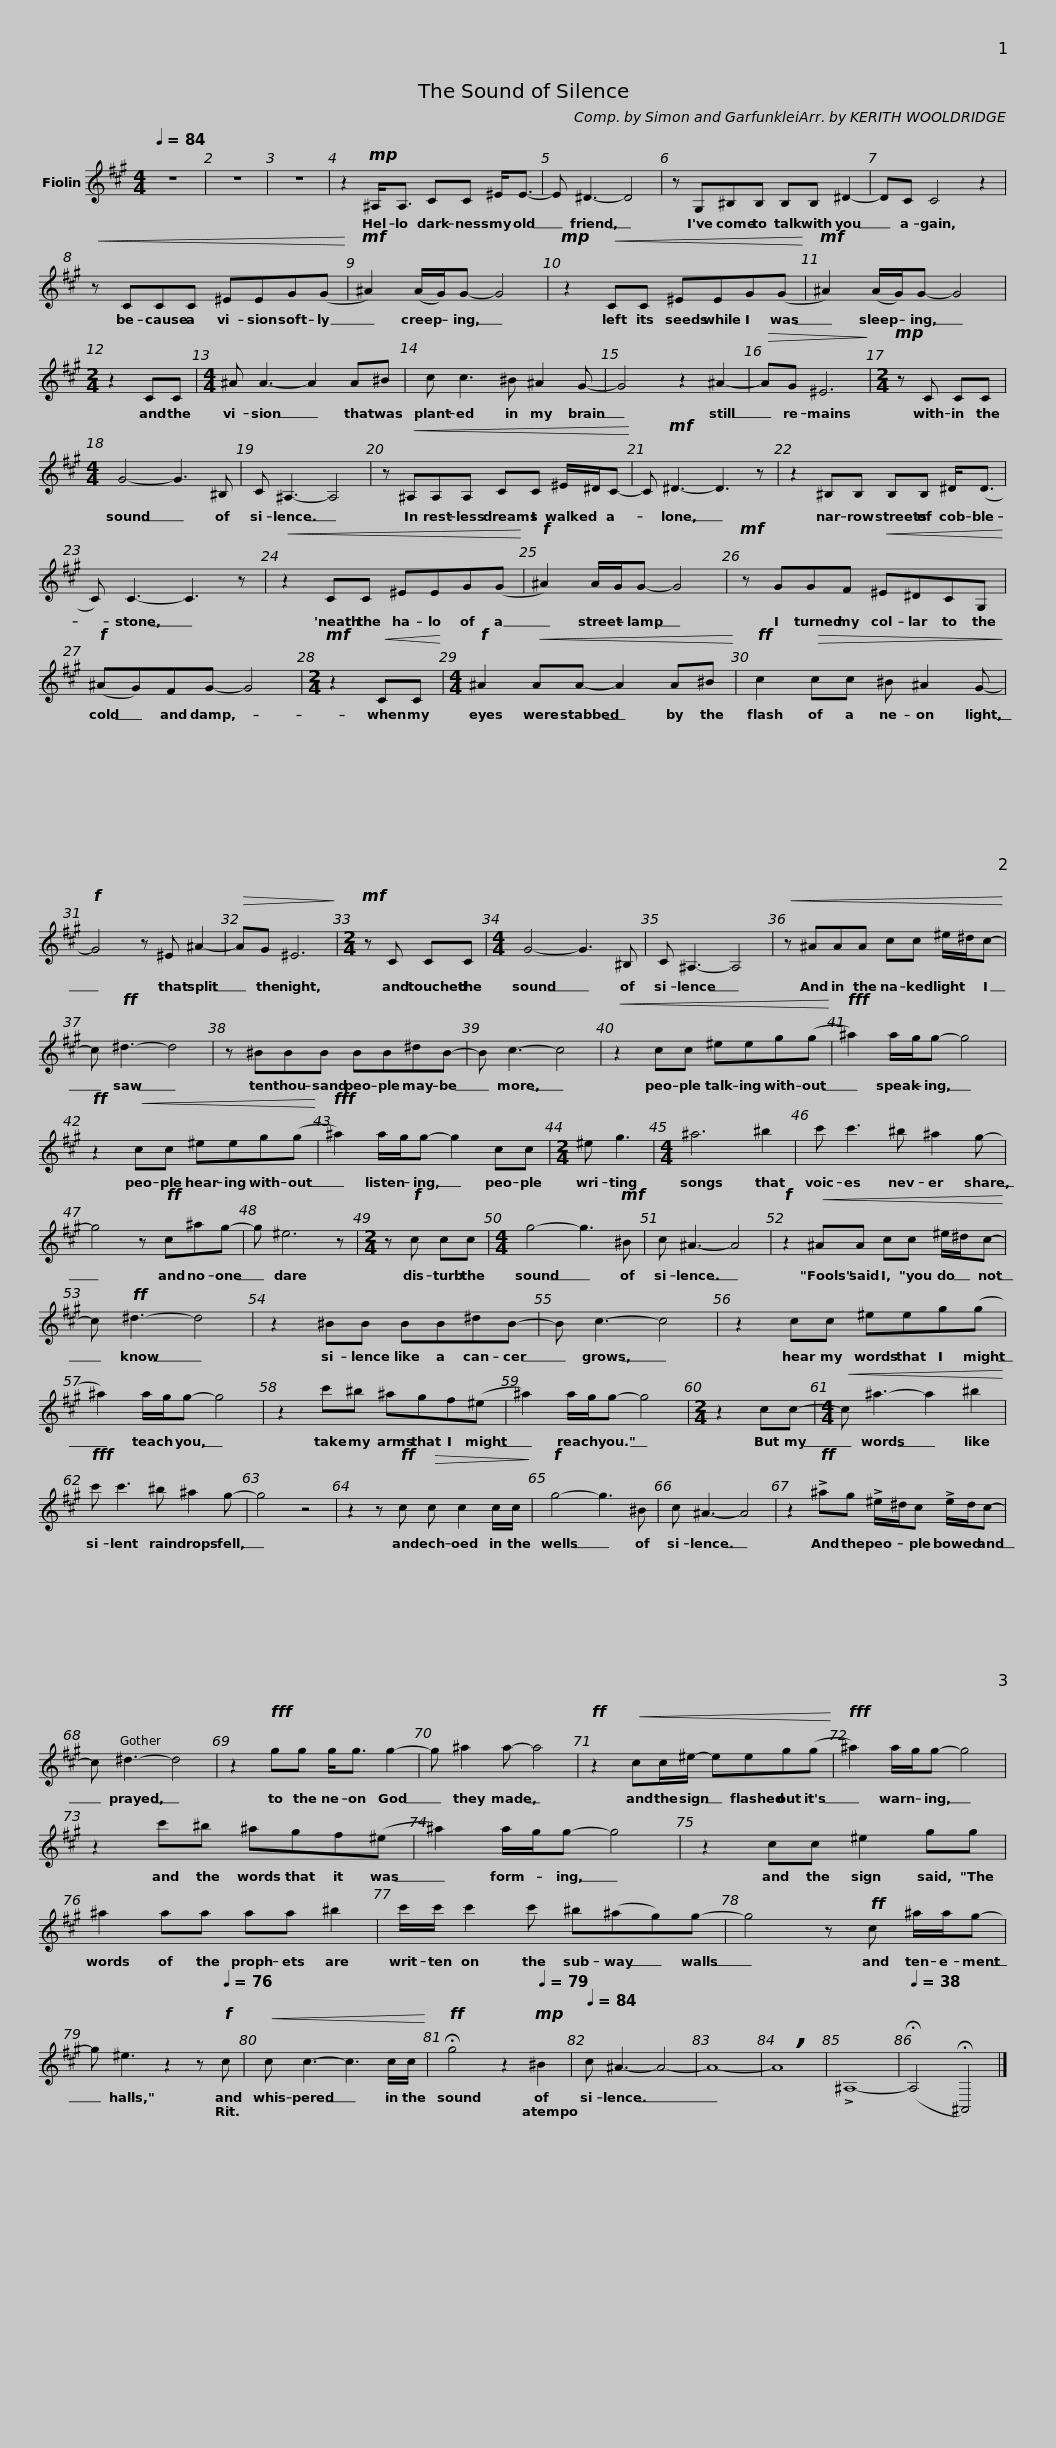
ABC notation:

X:1
L:1/8
Q:1/4=84
M:4/4
I:linebreak $
K:A
V:1 treble
V:1
 z8 | z8 | z8 | z2!mp! ^A,<A, CC ^E<E- | E ^D3- D4 | %5
 z G,^B,B, B,B, ^D2- | DC C4 z2 |$!<(! z CCC ^EEG(G!<)! |!mf! ^A2) (A/G/)G- G4 |!mp! z2!<(! CC ^EEG(G!<)! | %10
!mf! ^A2) (A/G/)G- G4 |[M:2/4] z2 CC |$[M:4/4] ^A A3- A2 A^B | c c3 ^B ^A2 G- | G4 z2 ^A2- | %15
!>(! AG ^E6!>)! |[M:2/4]!mp! z C CC |[M:4/4] G4- G3 ^B, | C ^A,3- A,4 |$ z!<(! ^A,A,A, CC ^E/^D/C-!<)! | %20
 C!mf! ^D3- D3 z | z2 ^B,B, B,B, ^D<(D | C) C3- C3 z |!<(! z2 CC ^EEG(G!<)! |$!f! ^A2) A/G/G- G4 | %25
!mf! z GGF!<(! ^E^DCG,!<)! |!f! (^AG)FG- G4 |[M:2/4]!mf! z2!<(! CC!<)! |[M:4/4]!f! ^A2!<(! AA- A2 A^B!<)! |$!ff! c2!>(! cc ^B ^A2 G-!>)! | %30
!f! G4 z ^E ^A2- |!>(! AG ^E6!>)! |[M:2/4]!mf! z C CC |[M:4/4] G4- G3 ^B, | C ^A,3- A,4 |$ %35
!<(! z ^AAA cc ^e/^d/c-!<)! | c!ff! ^d3- d4 | z ^BBB BB^dB- | B c3- c4 |!<(! z2 cc ^eeg(g!<)! |$ %40
!fff! ^a2) a/g/g- g4 |!ff! z2!<(! cc ^eeg(g!<)! |!fff! ^a2) a/g/g- g2 cc |[M:2/4] ^e g3 |[M:4/4] ^a6 ^b2 |$ %45
 c' c'3 ^b ^a2 g- | g4 z!ff! c^ag- | g ^e6 z |[M:2/4] z!f! c cc |[M:4/4] g4- g3!mf! ^B | %50
 c ^A3- A4 |$!f! z2!<(! ^AA cc ^e/^d/c-!<)! | c!ff! ^d3- d4 | z2 ^BB BB^dB- | B c3- c4 | %55
 z2 cc ^eeg(g |$ ^a2) a/g/g- g4 | z2 c'^b ^agf(^e | ^a2) a/g/g- g4 |[M:2/4] z2 cc- | %60
[M:4/4]!<(! c ^a3- a2 ^b2!<)! |$!fff! c' c'3 ^b ^a2 g- | g4 z4 | z2 z!ff! c!>(! c c2 c/c/!>)! |!f! g4- g3 ^B | %65
 c ^A3- A4 | z2!ff! !>!^ag !>!^e/^d/c !>!e/d/c- |$ c ^d3- d4 | z2!fff! gg g<g g2- | g ^a2 a- a4 | %70
!ff! z2!<(! cc/^e/- eeg(g!<)! |!fff! ^a2) a/g/g- g4 |$ z2 c'^b ^agf(^e | ^a2) a/g/g- g4 | z2 cc ^e2 gg | %75
 ^a2 aa aa ^b2 |$ c'/c'/ c'2 c' ^b(^ag)g- | g4 z!ff! c ^a/a/g- | g ^e3 z2 z[Q:1/4=76]!f! c |!<(! c c3- c3 c/c/!<)! | %80
!ff! !fermata!g4[Q:1/4=30] z2[Q:1/4=79]!mp! ^B2 |[Q:1/4=84] c ^A3- A4- |$ A8- | !breath!A8 | !>!^A,8- | %85
[Q:1/4=38] (!fermata!A,4 !fermata!^A,,4) |] %86
